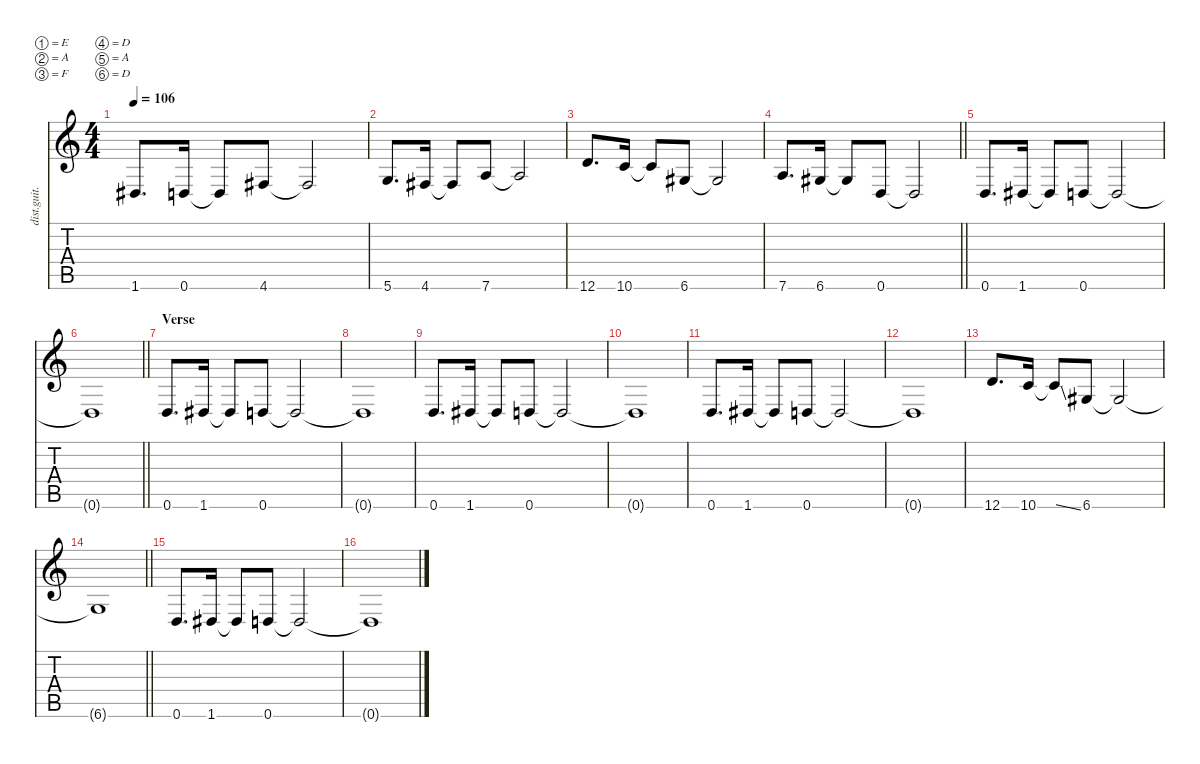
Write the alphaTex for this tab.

\defaultSystemsLayout 4
\hideDynamics
\bracketExtendMode nobrackets
\otherSystemsTrackNameOrientation horizontal
\track ("Track 2" "dist.guit.") {instrument distortionguitar}
\staff {score tabs}
\tuning (E4 A3 F3 D3 A2 D2)
\ts (4 4)
\tempo 106
\clef g2
\ks c
1.6{acc #}.8{d dy f beam Up} 0.6.16{beam Up} 0.6{t}.8{beam Up} 4.6{acc #}.8{beam Up} 4.6{t acc #}.2{beam Up} |
5.6.8{d beam Up} 4.6{acc #}.16{beam Up} 4.6{t acc #}.8{beam Up} 7.6.8{beam Up} 7.6{t}.2{beam Up} |
12.6.8{d beam Up} 10.6.16{beam Up} 10.6{t}.8{beam Up} 6.6{acc #}.8{beam Up} 6.6{t acc #}.2{beam Up} |
\barLineRight lightlight
7.6.8{d beam Up} 6.6{acc #}.16{beam Up} 6.6{t acc #}.8{beam Up} 0.6.8{beam Up} 0.6{t}.2{beam Up} |
0.6.8{d beam Up} 1.6{acc #}.16{beam Up} 1.6{t acc #}.8{beam Up} 0.6.8{beam Up} 0.6{t}.2{beam Up} |
\barLineRight lightlight
0.6{t}.1{beam Up} |
\section ("" "Verse")
0.6.8{d beam Up} 1.6{acc #}.16{beam Up} 1.6{t acc #}.8{beam Up} 0.6.8{beam Up} 0.6{t}.2{beam Up} |
0.6{t}.1{beam Up} |
0.6.8{d beam Up} 1.6{acc #}.16{beam Up} 1.6{t acc #}.8{beam Up} 0.6.8{beam Up} 0.6{t}.2{beam Up} |
0.6{t}.1{beam Up} |
0.6.8{d beam Up} 1.6{acc #}.16{beam Up} 1.6{t acc #}.8{beam Up} 0.6.8{beam Up} 0.6{t}.2{beam Up} |
0.6{t}.1{beam Up} |
12.6.8{d beam Up} 10.6.16{beam Up} 10.6{ss t}.8{beam Up} 6.6{acc #}.8{beam Up} 6.6{t acc #}.2{beam Up} |
\barLineRight lightlight
6.6{t acc #}.1{beam Up} |
\section ("" "")
0.6.8{d beam Up} 1.6{acc #}.16{beam Up} 1.6{t acc #}.8{beam Up} 0.6.8{beam Up} 0.6{t}.2{beam Up} |
0.6{t}.1{beam Up}
